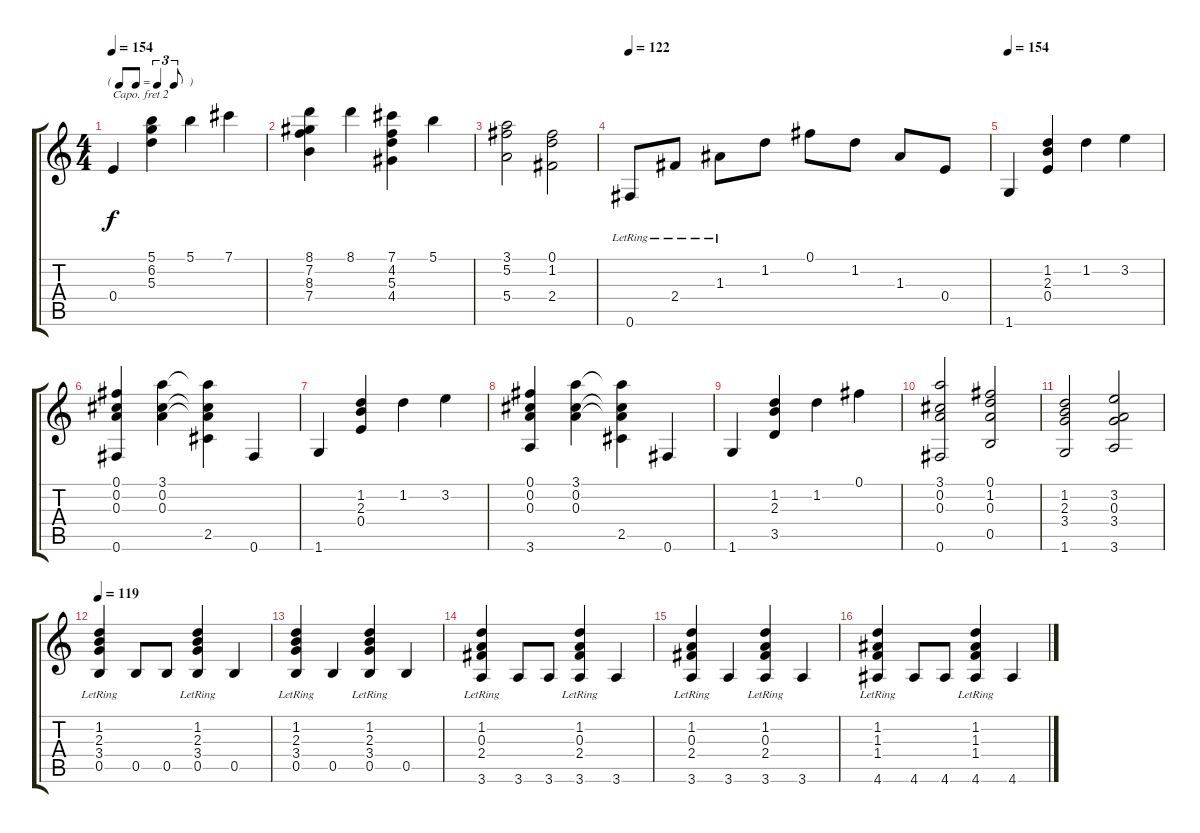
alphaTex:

\track "" {instrument acousticguitarnylon}
\staff {score tabs}
\capo 2
\tuning (E4 B3 G3 D3 A2 E2) {hide}
\ts (4 4)
\tf triplet8th
\tempo 154
\clef g2
\ks c
0.4.4{dy f} (5.1 6.2 5.3).4 5.1.4 7.1.4 |
(8.1 7.2 8.3 7.4).4 8.1.4 (7.1 4.2 5.3 4.4).4 5.1.4 |
(3.1 5.2 5.4).2 (0.1 1.2 2.4).2 |
\tempo 122
0.6{lr}.8 2.4{lr}.8 1.3{lr}.8 1.2.8 0.1.8 1.2.8 1.3.8 0.4.8 |
\tempo 154
1.6.4 (1.2 2.3 0.4).4 1.2.4 3.2.4 |
(0.1 0.2 0.3 0.6).4 (3.1 0.2 0.3).4 (3.1{t} 0.2{t} 0.3{t} 2.5).4 0.6.4 |
1.6.4 (1.2 2.3 0.4).4 1.2.4 3.2.4 |
(0.1 0.2 0.3 3.6).4 (3.1 0.2 0.3).4 (3.1{t} 0.2{t} 0.3{t} 2.5).4 0.6.4 |
1.6.4 (1.2 2.3 3.5).4 1.2.4 0.1.4 |
(3.1 0.2 0.3 0.6).2 (0.1 1.2 0.3 0.5).2 |
(1.2 2.3 3.4 1.6).2 (3.2 0.3 3.4 3.6).2 |
\tempo 119
(1.2{lr} 2.3{lr} 3.4 0.5).4 0.5.8 0.5.8 (1.2{lr} 2.3{lr} 3.4{lr} 0.5).4 0.5.4 |
(1.2{lr} 2.3{lr} 3.4{lr} 0.5).4 0.5.4 (1.2{lr} 2.3{lr} 3.4{lr} 0.5).4 0.5.4 |
(1.2{lr} 0.3{lr} 2.4{lr} 3.6).4 3.6.8 3.6.8 (1.2{lr} 0.3{lr} 2.4{lr} 3.6).4 3.6.4 |
(1.2{lr} 0.3{lr} 2.4{lr} 3.6).4 3.6.4 (1.2{lr} 0.3{lr} 2.4{lr} 3.6).4 3.6.4 |
(1.2{lr} 1.3{lr} 1.4{lr} 4.6).4 4.6.8 4.6.8 (1.2{lr} 1.3{lr} 1.4{lr} 4.6).4 4.6.4
